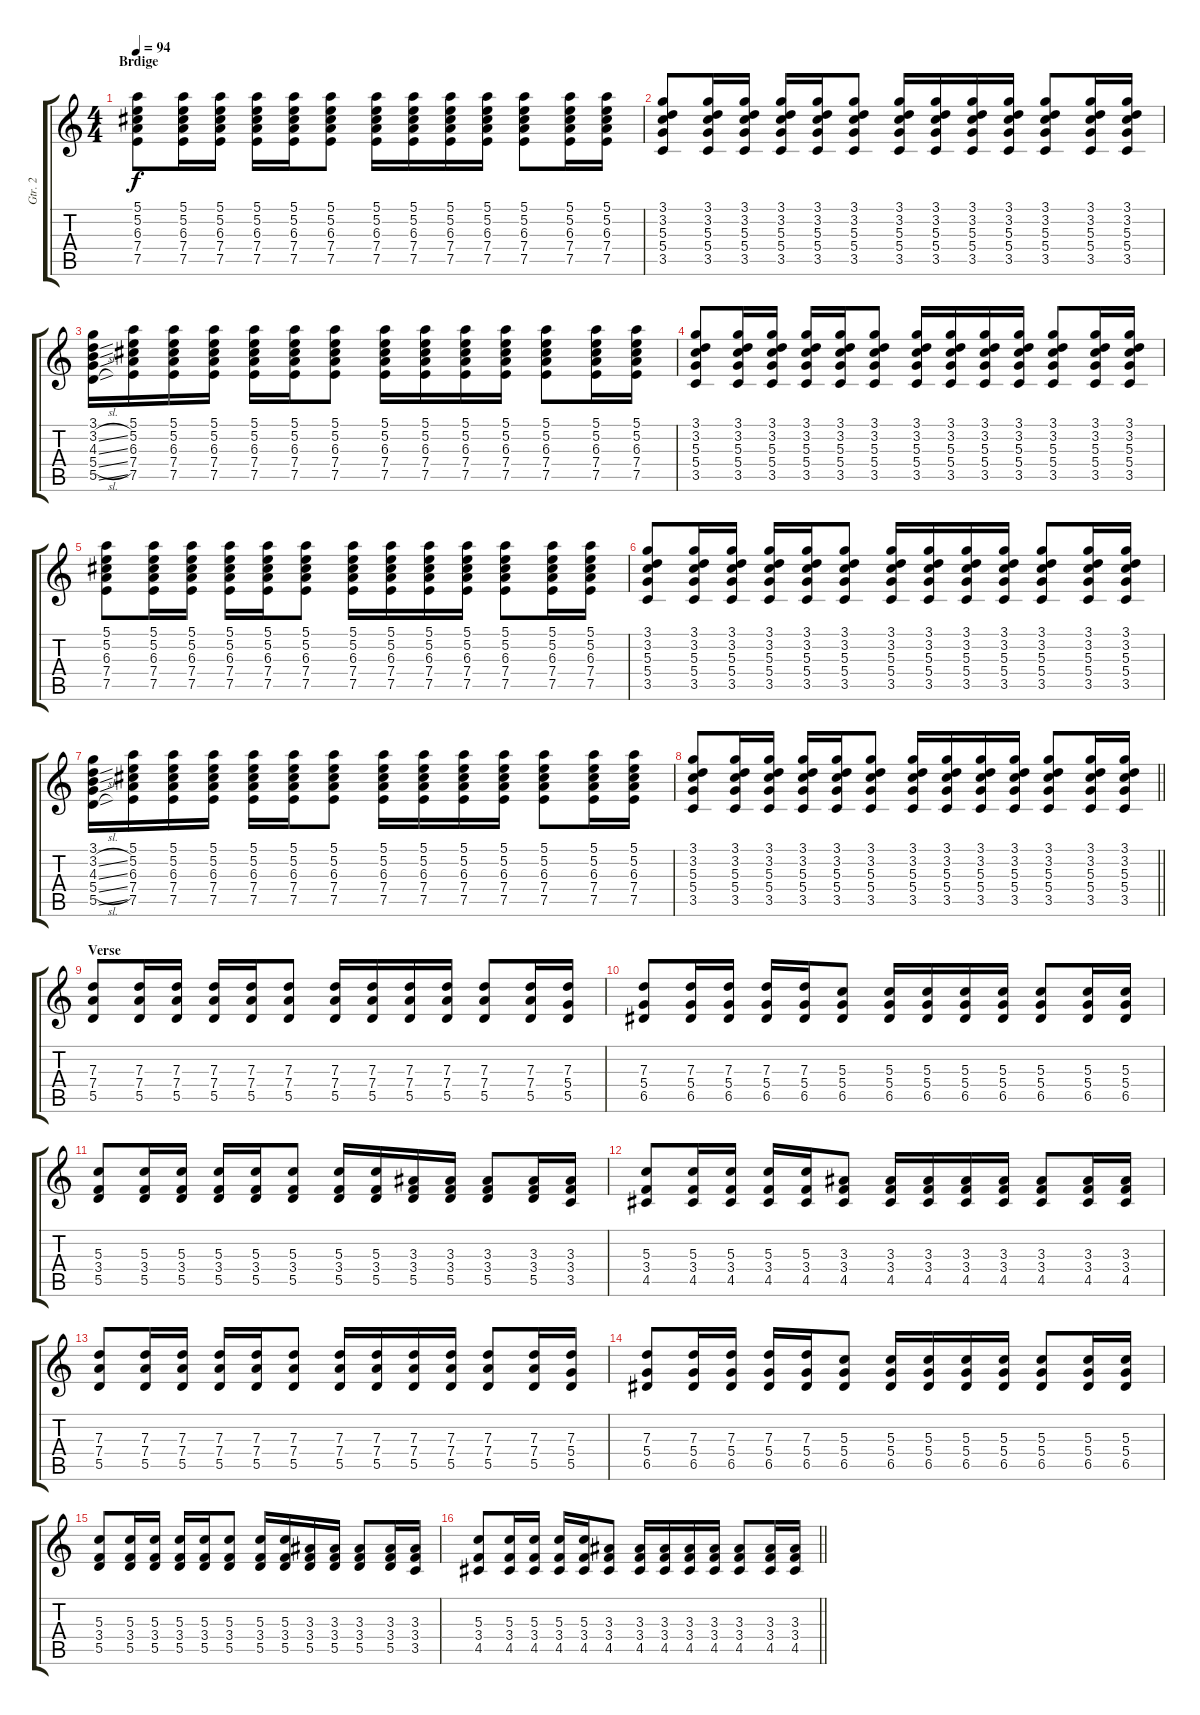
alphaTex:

\track ("Gtr. 2" "Gtr. 2") {instrument acousticguitarsteel}
\staff {score tabs}
\tuning (E4 B3 G3 D3 A2 E2) {hide}
\ts (4 4)
\section ("" "Brdige")
\tempo 94
\clef g2
\ks c
(5.1 5.2 6.3 7.4 7.5).8{dy f} (5.1 5.2 6.3 7.4 7.5).16 (5.1 5.2 6.3 7.4 7.5).16 (5.1 5.2 6.3 7.4 7.5).16 (5.1 5.2 6.3 7.4 7.5).16 (5.1 5.2 6.3 7.4 7.5).8 (5.1 5.2 6.3 7.4 7.5).16 (5.1 5.2 6.3 7.4 7.5).16 (5.1 5.2 6.3 7.4 7.5).16 (5.1 5.2 6.3 7.4 7.5).16 (5.1 5.2 6.3 7.4 7.5).8 (5.1 5.2 6.3 7.4 7.5).16 (5.1 5.2 6.3 7.4 7.5).16 |
(3.1 3.2 5.3 5.4 3.5).8 (3.1 3.2 5.3 5.4 3.5).16 (3.1 3.2 5.3 5.4 3.5).16 (3.1 3.2 5.3 5.4 3.5).16 (3.1 3.2 5.3 5.4 3.5).16 (3.1 3.2 5.3 5.4 3.5).8 (3.1 3.2 5.3 5.4 3.5).16 (3.1 3.2 5.3 5.4 3.5).16 (3.1 3.2 5.3 5.4 3.5).16 (3.1 3.2 5.3 5.4 3.5).16 (3.1 3.2 5.3 5.4 3.5).8 (3.1 3.2 5.3 5.4 3.5).16 (3.1 3.2 5.3 5.4 3.5).16 |
(3.1 3.2{sl} 4.3{sl} 5.4{sl} 5.5{sl}).16 (5.1 5.2 6.3 7.4 7.5).16 (5.1 5.2 6.3 7.4 7.5).16 (5.1 5.2 6.3 7.4 7.5).16 (5.1 5.2 6.3 7.4 7.5).16 (5.1 5.2 6.3 7.4 7.5).16 (5.1 5.2 6.3 7.4 7.5).8 (5.1 5.2 6.3 7.4 7.5).16 (5.1 5.2 6.3 7.4 7.5).16 (5.1 5.2 6.3 7.4 7.5).16 (5.1 5.2 6.3 7.4 7.5).16 (5.1 5.2 6.3 7.4 7.5).8 (5.1 5.2 6.3 7.4 7.5).16 (5.1 5.2 6.3 7.4 7.5).16 |
(3.1 3.2 5.3 5.4 3.5).8 (3.1 3.2 5.3 5.4 3.5).16 (3.1 3.2 5.3 5.4 3.5).16 (3.1 3.2 5.3 5.4 3.5).16 (3.1 3.2 5.3 5.4 3.5).16 (3.1 3.2 5.3 5.4 3.5).8 (3.1 3.2 5.3 5.4 3.5).16 (3.1 3.2 5.3 5.4 3.5).16 (3.1 3.2 5.3 5.4 3.5).16 (3.1 3.2 5.3 5.4 3.5).16 (3.1 3.2 5.3 5.4 3.5).8 (3.1 3.2 5.3 5.4 3.5).16 (3.1 3.2 5.3 5.4 3.5).16 |
(5.1 5.2 6.3 7.4 7.5).8 (5.1 5.2 6.3 7.4 7.5).16 (5.1 5.2 6.3 7.4 7.5).16 (5.1 5.2 6.3 7.4 7.5).16 (5.1 5.2 6.3 7.4 7.5).16 (5.1 5.2 6.3 7.4 7.5).8 (5.1 5.2 6.3 7.4 7.5).16 (5.1 5.2 6.3 7.4 7.5).16 (5.1 5.2 6.3 7.4 7.5).16 (5.1 5.2 6.3 7.4 7.5).16 (5.1 5.2 6.3 7.4 7.5).8 (5.1 5.2 6.3 7.4 7.5).16 (5.1 5.2 6.3 7.4 7.5).16 |
(3.1 3.2 5.3 5.4 3.5).8 (3.1 3.2 5.3 5.4 3.5).16 (3.1 3.2 5.3 5.4 3.5).16 (3.1 3.2 5.3 5.4 3.5).16 (3.1 3.2 5.3 5.4 3.5).16 (3.1 3.2 5.3 5.4 3.5).8 (3.1 3.2 5.3 5.4 3.5).16 (3.1 3.2 5.3 5.4 3.5).16 (3.1 3.2 5.3 5.4 3.5).16 (3.1 3.2 5.3 5.4 3.5).16 (3.1 3.2 5.3 5.4 3.5).8 (3.1 3.2 5.3 5.4 3.5).16 (3.1 3.2 5.3 5.4 3.5).16 |
(3.1 3.2{sl} 4.3{sl} 5.4{sl} 5.5{sl}).16 (5.1 5.2 6.3 7.4 7.5).16 (5.1 5.2 6.3 7.4 7.5).16 (5.1 5.2 6.3 7.4 7.5).16 (5.1 5.2 6.3 7.4 7.5).16 (5.1 5.2 6.3 7.4 7.5).16 (5.1 5.2 6.3 7.4 7.5).8 (5.1 5.2 6.3 7.4 7.5).16 (5.1 5.2 6.3 7.4 7.5).16 (5.1 5.2 6.3 7.4 7.5).16 (5.1 5.2 6.3 7.4 7.5).16 (5.1 5.2 6.3 7.4 7.5).8 (5.1 5.2 6.3 7.4 7.5).16 (5.1 5.2 6.3 7.4 7.5).16 |
\barLineRight lightlight
(3.1 3.2 5.3 5.4 3.5).8 (3.1 3.2 5.3 5.4 3.5).16 (3.1 3.2 5.3 5.4 3.5).16 (3.1 3.2 5.3 5.4 3.5).16 (3.1 3.2 5.3 5.4 3.5).16 (3.1 3.2 5.3 5.4 3.5).8 (3.1 3.2 5.3 5.4 3.5).16 (3.1 3.2 5.3 5.4 3.5).16 (3.1 3.2 5.3 5.4 3.5).16 (3.1 3.2 5.3 5.4 3.5).16 (3.1 3.2 5.3 5.4 3.5).8 (3.1 3.2 5.3 5.4 3.5).16 (3.1 3.2 5.3 5.4 3.5).16 |
\section ("" "Verse")
(7.3 7.4 5.5).8 (7.3 7.4 5.5).16 (7.3 7.4 5.5).16 (7.3 7.4 5.5).16 (7.3 7.4 5.5).16 (7.3 7.4 5.5).8 (7.3 7.4 5.5).16 (7.3 7.4 5.5).16 (7.3 7.4 5.5).16 (7.3 7.4 5.5).16 (7.3 7.4 5.5).8 (7.3 7.4 5.5).16 (7.3 5.4 5.5).16 |
(7.3 5.4 6.5).8 (7.3 5.4 6.5).16 (7.3 5.4 6.5).16 (7.3 5.4 6.5).16 (7.3 5.4 6.5).16 (5.3 5.4 6.5).8 (5.3 5.4 6.5).16 (5.3 5.4 6.5).16 (5.3 5.4 6.5).16 (5.3 5.4 6.5).16 (5.3 5.4 6.5).8 (5.3 5.4 6.5).16 (5.3 5.4 6.5).16 |
(5.3 3.4 5.5).8 (5.3 3.4 5.5).16 (5.3 3.4 5.5).16 (5.3 3.4 5.5).16 (5.3 3.4 5.5).16 (5.3 3.4 5.5).8 (5.3 3.4 5.5).16 (5.3 3.4 5.5).16 (3.3 3.4 5.5).16 (3.3 3.4 5.5).16 (3.3 3.4 5.5).8 (3.3 3.4 5.5).16 (3.3 3.4 3.5).16 |
(5.3 3.4 4.5).8 (5.3 3.4 4.5).16 (5.3 3.4 4.5).16 (5.3 3.4 4.5).16 (5.3 3.4 4.5).16 (3.3 3.4 4.5).8 (3.3 3.4 4.5).16 (3.3 3.4 4.5).16 (3.3 3.4 4.5).16 (3.3 3.4 4.5).16 (3.3 3.4 4.5).8 (3.3 3.4 4.5).16 (3.3 3.4 4.5).16 |
(7.3 7.4 5.5).8 (7.3 7.4 5.5).16 (7.3 7.4 5.5).16 (7.3 7.4 5.5).16 (7.3 7.4 5.5).16 (7.3 7.4 5.5).8 (7.3 7.4 5.5).16 (7.3 7.4 5.5).16 (7.3 7.4 5.5).16 (7.3 7.4 5.5).16 (7.3 7.4 5.5).8 (7.3 7.4 5.5).16 (7.3 5.4 5.5).16 |
(7.3 5.4 6.5).8 (7.3 5.4 6.5).16 (7.3 5.4 6.5).16 (7.3 5.4 6.5).16 (7.3 5.4 6.5).16 (5.3 5.4 6.5).8 (5.3 5.4 6.5).16 (5.3 5.4 6.5).16 (5.3 5.4 6.5).16 (5.3 5.4 6.5).16 (5.3 5.4 6.5).8 (5.3 5.4 6.5).16 (5.3 5.4 6.5).16 |
(5.3 3.4 5.5).8 (5.3 3.4 5.5).16 (5.3 3.4 5.5).16 (5.3 3.4 5.5).16 (5.3 3.4 5.5).16 (5.3 3.4 5.5).8 (5.3 3.4 5.5).16 (5.3 3.4 5.5).16 (3.3 3.4 5.5).16 (3.3 3.4 5.5).16 (3.3 3.4 5.5).8 (3.3 3.4 5.5).16 (3.3 3.4 3.5).16 |
\barLineRight lightlight
(5.3 3.4 4.5).8 (5.3 3.4 4.5).16 (5.3 3.4 4.5).16 (5.3 3.4 4.5).16 (5.3 3.4 4.5).16 (3.3 3.4 4.5).8 (3.3 3.4 4.5).16 (3.3 3.4 4.5).16 (3.3 3.4 4.5).16 (3.3 3.4 4.5).16 (3.3 3.4 4.5).8 (3.3 3.4 4.5).16 (3.3 3.4 4.5).16
